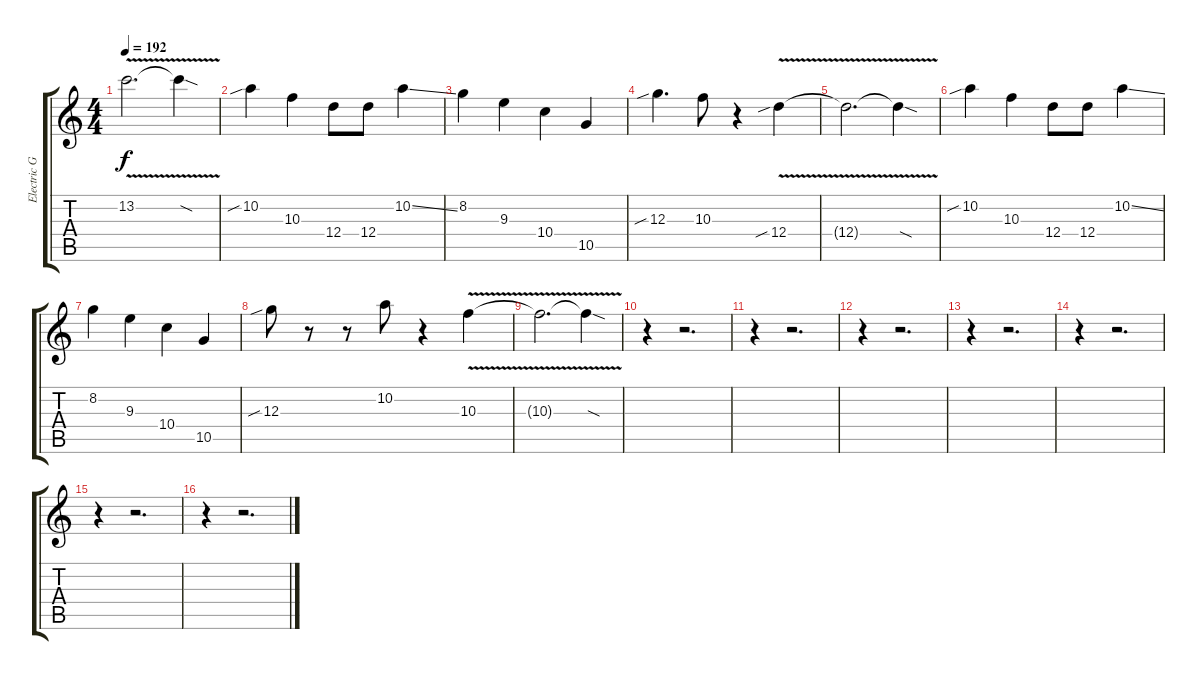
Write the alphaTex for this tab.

\track ("Electric Guitar" "Electric G") {instrument distortionguitar}
\staff {score tabs}
\tuning (E4 B3 G3 D3 A2 D2) {hide}
\ts (4 4)
\tempo 192
\clef g2
\ks c
13.2{v t}.2{d dy f} 13.2{v sod t}.4 |
10.2{sib}.4 10.3.4 12.4.8 12.4.8 10.2{ss}.4 |
8.2.4 9.3.4 10.4.4 10.5.4 |
12.3{sib}.4{d} 10.3.8 r.4 12.4{v sib}.4 |
12.4{v t}.2{d} 12.4{v sod t}.4 |
10.2{sib}.4 10.3.4 12.4.8 12.4.8 10.2{ss}.4 |
8.2.4 9.3.4 10.4.4 10.5.4 |
12.3{sib}.8 r.8 r.8 10.2.8 r.4 10.3{v}.4 |
10.3{v t}.2{d} 10.3{v sod t}.4 |
r.4 r.2{d} |
r.4 r.2{d} |
r.4 r.2{d} |
r.4 r.2{d} |
r.4 r.2{d} |
r.4 r.2{d} |
r.4 r.2{d}
